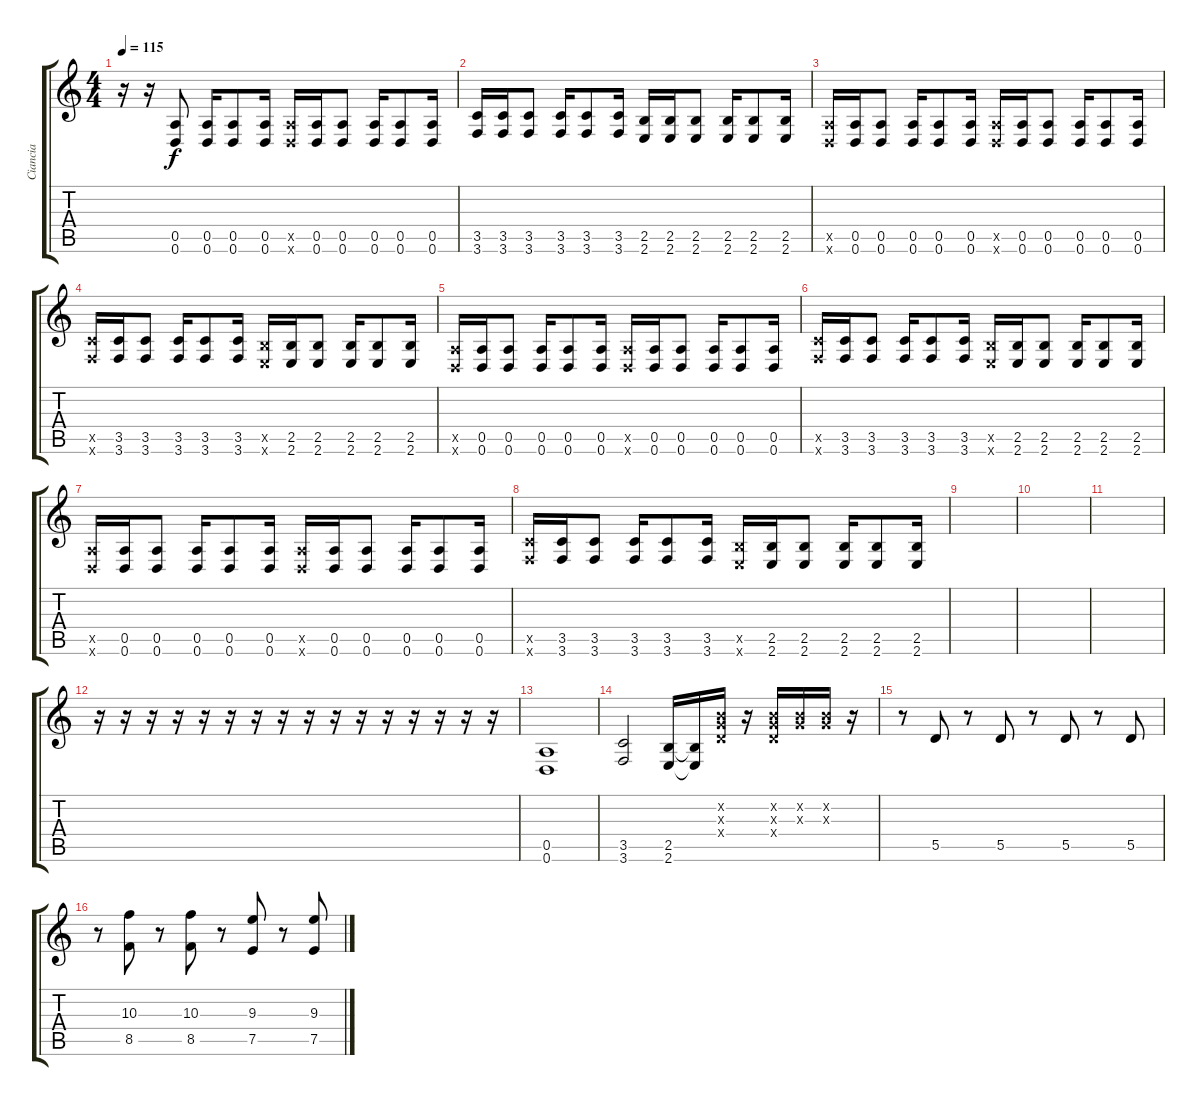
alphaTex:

\track ("Ciancia" "Ciancia") {instrument distortionguitar}
\staff {score tabs}
\tuning (E4 B3 G3 D3 A2 D2) {hide}
\ts (4 4)
\tempo 115
\clef g2
\ks c
r.16{dy f} r.16 (0.5 0.6).8 (0.5 0.6).16 (0.5 0.6).8 (0.5 0.6).16 (0.5{x} 0.6{x}).16 (0.5 0.6).16 (0.5 0.6).8 (0.5 0.6).16 (0.5 0.6).8 (0.5 0.6).16 |
(3.5 3.6).16 (3.5 3.6).16 (3.5 3.6).8 (3.5 3.6).16 (3.5 3.6).8 (3.5 3.6).16 (2.5 2.6).16 (2.5 2.6).16 (2.5 2.6).8 (2.5 2.6).16 (2.5 2.6).8 (2.5 2.6).16 |
(0.5{x} 0.6{x}).16 (0.5 0.6).16 (0.5 0.6).8 (0.5 0.6).16 (0.5 0.6).8 (0.5 0.6).16 (0.5{x} 0.6{x}).16 (0.5 0.6).16 (0.5 0.6).8 (0.5 0.6).16 (0.5 0.6).8 (0.5 0.6).16 |
(3.5{x} 3.6{x}).16 (3.5 3.6).16 (3.5 3.6).8 (3.5 3.6).16 (3.5 3.6).8 (3.5 3.6).16 (2.5{x} 2.6{x}).16 (2.5 2.6).16 (2.5 2.6).8 (2.5 2.6).16 (2.5 2.6).8 (2.5 2.6).16 |
(0.5{x} 0.6{x}).16 (0.5 0.6).16 (0.5 0.6).8 (0.5 0.6).16 (0.5 0.6).8 (0.5 0.6).16 (0.5{x} 0.6{x}).16 (0.5 0.6).16 (0.5 0.6).8 (0.5 0.6).16 (0.5 0.6).8 (0.5 0.6).16 |
(3.5{x} 3.6{x}).16 (3.5 3.6).16 (3.5 3.6).8 (3.5 3.6).16 (3.5 3.6).8 (3.5 3.6).16 (2.5{x} 2.6{x}).16 (2.5 2.6).16 (2.5 2.6).8 (2.5 2.6).16 (2.5 2.6).8 (2.5 2.6).16 |
(0.5{x} 0.6{x}).16 (0.5 0.6).16 (0.5 0.6).8 (0.5 0.6).16 (0.5 0.6).8 (0.5 0.6).16 (0.5{x} 0.6{x}).16 (0.5 0.6).16 (0.5 0.6).8 (0.5 0.6).16 (0.5 0.6).8 (0.5 0.6).16 |
(3.5{x} 3.6{x}).16 (3.5 3.6).16 (3.5 3.6).8 (3.5 3.6).16 (3.5 3.6).8 (3.5 3.6).16 (2.5{x} 2.6{x}).16 (2.5 2.6).16 (2.5 2.6).8 (2.5 2.6).16 (2.5 2.6).8 (2.5 2.6).16 |
|
|
|
r.16 r.16 r.16 r.16 r.16 r.16 r.16 r.16 r.16 r.16 r.16 r.16 r.16 r.16 r.16 r.16 |
(0.5 0.6).1 |
(3.5 3.6).2 (2.5 2.6).16 (2.5{t} 2.6{t}).16 (0.2{x} 0.3{x} 0.4{x}).16 r.16 (0.2{x} 0.3{x} 0.4{x}).16 (0.2{x} 0.3{x}).16 (0.2{x} 0.3{x}).16 r.16 |
r.8 5.5.8 r.8 5.5.8 r.8 5.5.8 r.8 5.5.8 |
r.8 (10.3 8.5).8 r.8 (10.3 8.5).8 r.8 (9.3 7.5).8 r.8 (9.3 7.5).8
